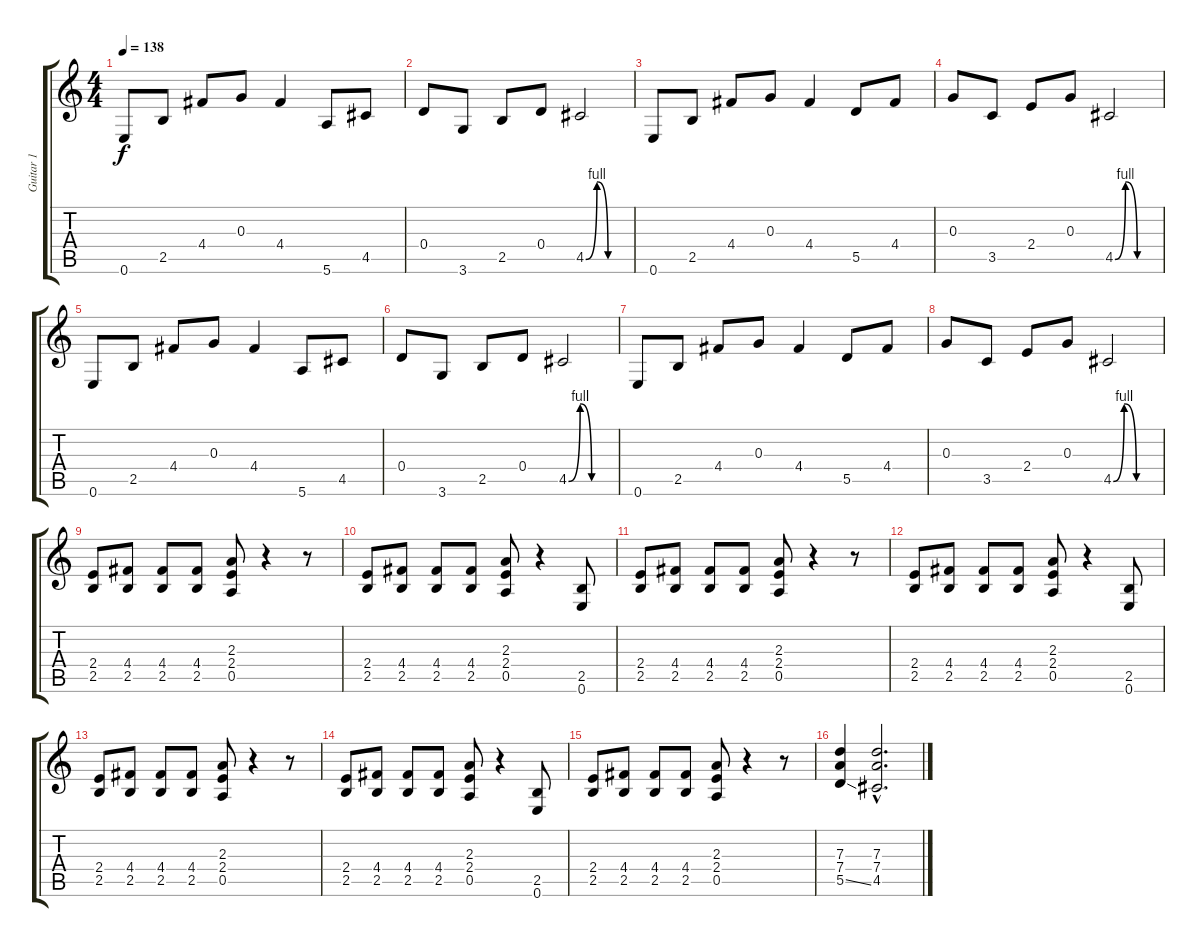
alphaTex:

\track ("Guitar 1" "Guitar 1") {instrument electricguitarclean}
\staff {score tabs}
\tuning (E4 B3 G3 D3 A2 E2) {hide}
\ts (4 4)
\tempo 138
\clef g2
\ks c
0.6.8{dy f instrument electricguitarmuted} 2.5.8 4.4.8 0.3.8 4.4.4 5.6.8 4.5.8 |
0.4.8 3.6.8 2.5.8 0.4.8 4.5{be (custom 0 0 15 4 30 0 60 0)}.2 |
0.6.8 2.5.8 4.4.8 0.3.8 4.4.4 5.5.8 4.4.8 |
0.3.8 3.5.8 2.4.8 0.3.8 4.5{be (custom 0 0 14 4 30 0 60 0)}.2 |
0.6.8 2.5.8 4.4.8 0.3.8 4.4.4 5.6.8 4.5.8 |
0.4.8 3.6.8 2.5.8 0.4.8 4.5{be (custom 0 0 15 4 30 0 60 0)}.2 |
0.6.8 2.5.8 4.4.8 0.3.8 4.4.4 5.5.8 4.4.8 |
0.3.8 3.5.8 2.4.8 0.3.8 4.5{be (custom 0 0 14 4 30 0 60 0)}.2 |
(2.4 2.5).8{instrument overdrivenguitar} (4.4 2.5).8 (4.4 2.5).8 (4.4 2.5).8 (2.3 2.4 0.5).8 r.4 r.8 |
(2.4 2.5).8 (4.4 2.5).8 (4.4 2.5).8 (4.4 2.5).8 (2.3 2.4 0.5).8 r.4 (2.5 0.6).8 |
(2.4 2.5).8 (4.4 2.5).8 (4.4 2.5).8 (4.4 2.5).8 (2.3 2.4 0.5).8 r.4 r.8 |
(2.4 2.5).8 (4.4 2.5).8 (4.4 2.5).8 (4.4 2.5).8 (2.3 2.4 0.5).8 r.4 (2.5 0.6).8 |
(2.4 2.5).8 (4.4 2.5).8 (4.4 2.5).8 (4.4 2.5).8 (2.3 2.4 0.5).8 r.4 r.8 |
(2.4 2.5).8 (4.4 2.5).8 (4.4 2.5).8 (4.4 2.5).8 (2.3 2.4 0.5).8 r.4 (2.5 0.6).8 |
(2.4 2.5).8 (4.4 2.5).8 (4.4 2.5).8 (4.4 2.5).8 (2.3 2.4 0.5).8 r.4 r.8 |
(7.3 7.4 5.5{ss}).4 (7.3{hac} 7.4{hac} 4.5{hac}).2{d}
